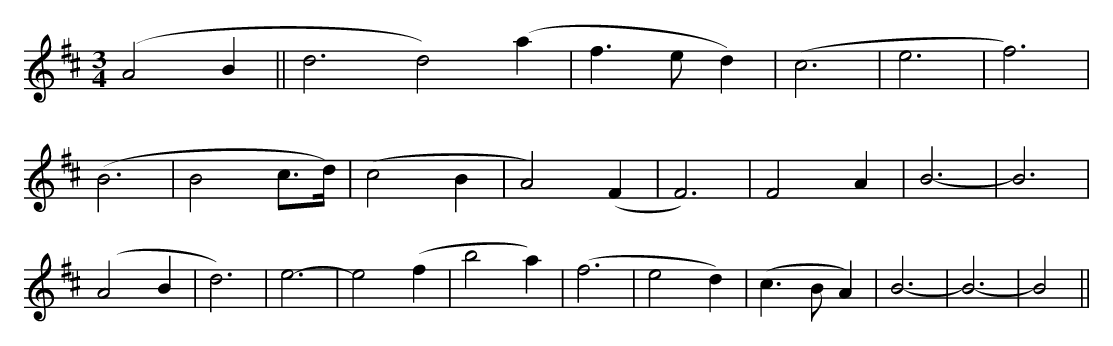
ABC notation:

X:1
M:3/4
K:Bmin
(A4 B2||d6 d4) (a2|f2>e2 d2)|(c6|e6|f6)|
(B6|B4 c>d)|(c4 B2|A4) (F2|F6)|F4 A2|B6-|-B6|
(A4 B2|d6)|e6-|-e4 (f2|b4 a2)|(f6|e4 d2)|(c2>B2 A2)|B6-|-B6-|B4||
